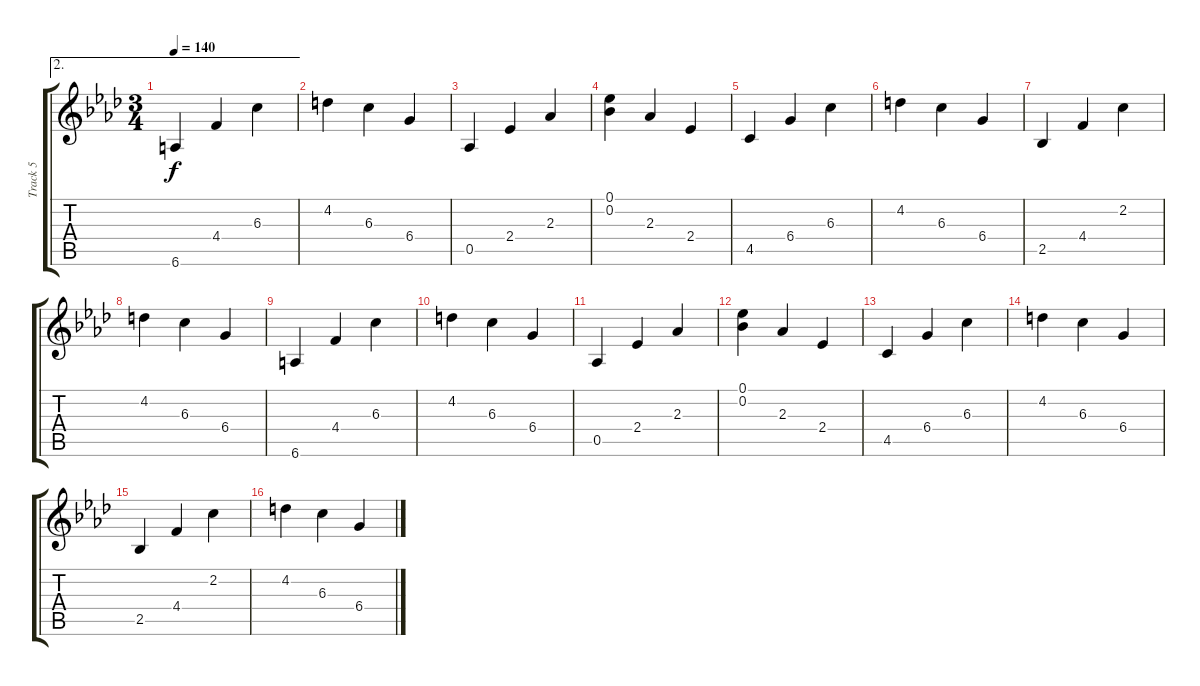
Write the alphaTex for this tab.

\track ("Track 5" "Track 5") {instrument acousticguitarsteel}
\staff {score tabs}
\tuning (Eb4 Bb3 Gb3 Db3 Ab2 Eb2) {hide}
\ae 2
\ts (3 4)
\tempo 140
\clef g2
\ks ab
6.6.4{dy f} 4.4.4 6.3.4 |
4.2.4 6.3.4 6.4.4 |
0.5.4 2.4.4 2.3.4 |
(0.1 0.2).4 2.3.4 2.4.4 |
4.5.4 6.4.4 6.3.4 |
4.2.4 6.3.4 6.4.4 |
2.5.4 4.4.4 2.2.4 |
4.2.4 6.3.4 6.4.4 |
6.6.4 4.4.4 6.3.4 |
4.2.4 6.3.4 6.4.4 |
0.5.4 2.4.4 2.3.4 |
(0.1 0.2).4 2.3.4 2.4.4 |
4.5.4 6.4.4 6.3.4 |
4.2.4 6.3.4 6.4.4 |
2.5.4 4.4.4 2.2.4 |
4.2.4 6.3.4 6.4.4
